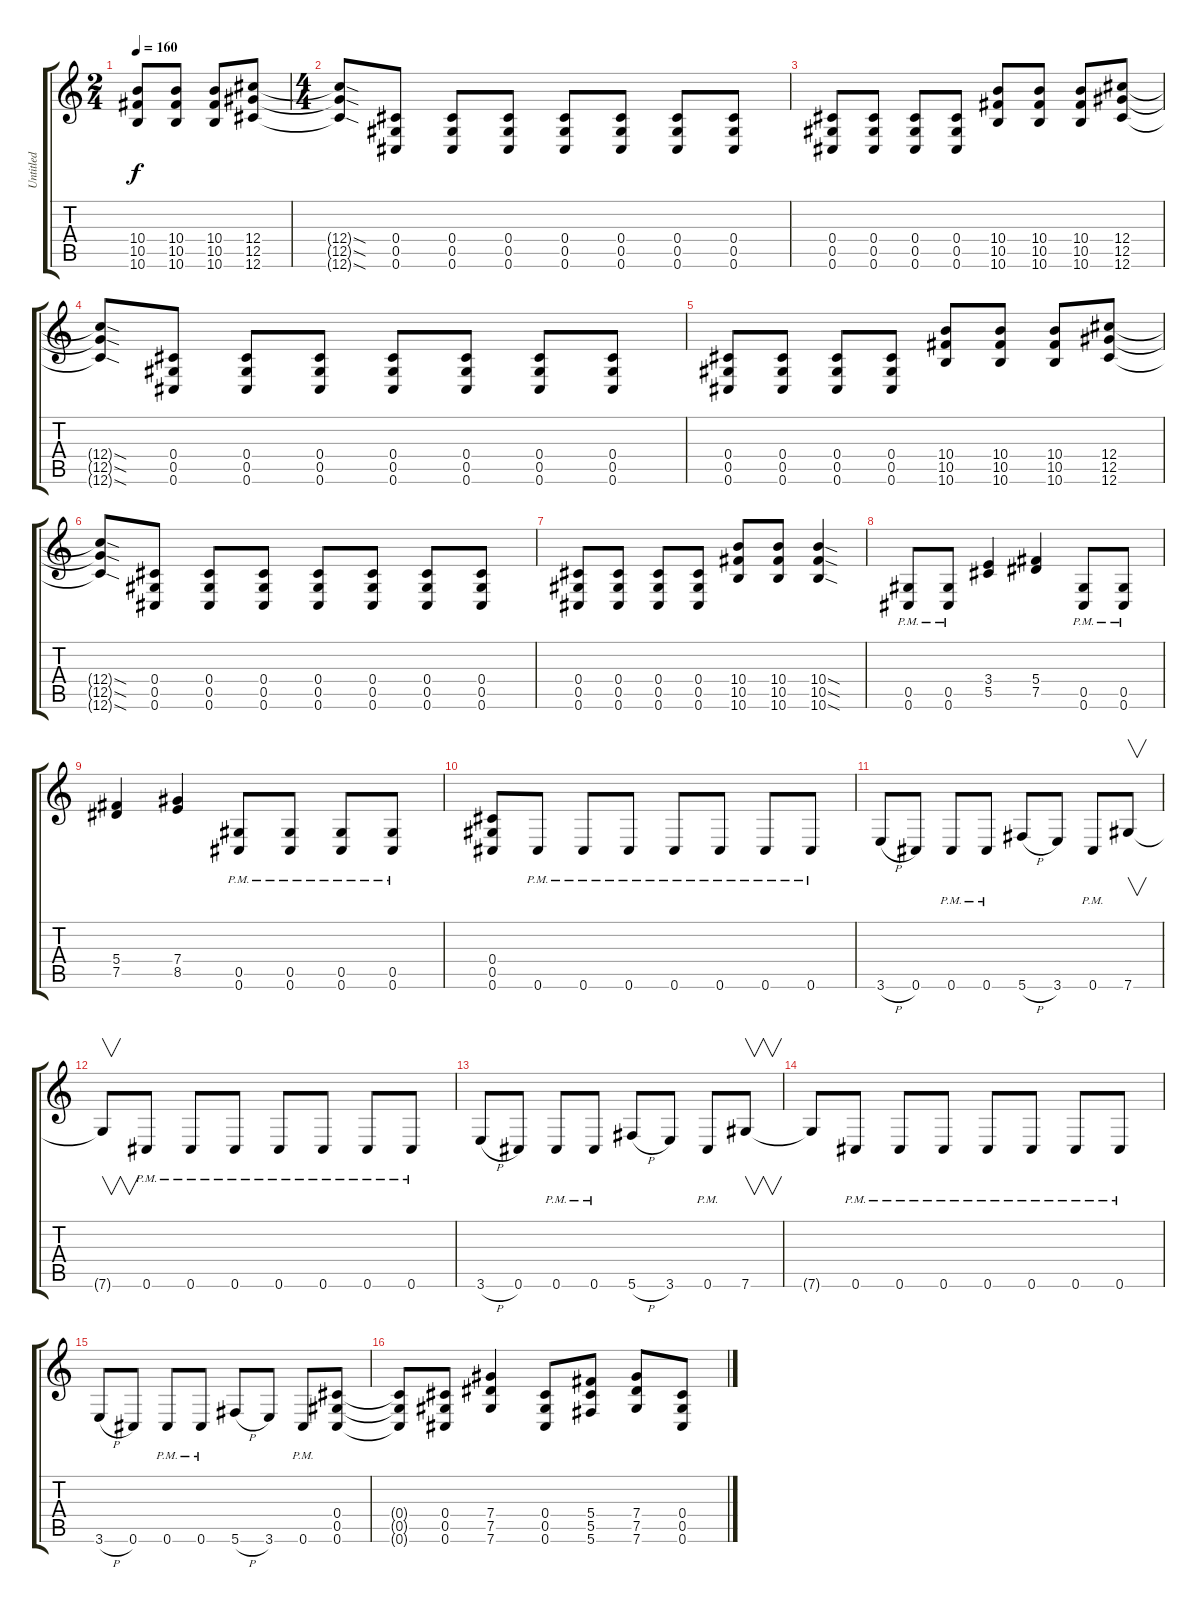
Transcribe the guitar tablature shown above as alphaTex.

\track ("Untitled" "Untitled") {instrument distortionguitar}
\staff {score tabs}
\tuning (Eb4 Bb3 Gb3 Db3 Ab2 Db2) {hide}
\ts (2 4)
\tempo 160
\clef g2
\ks c
(10.4 10.5 10.6).8{dy f instrument distortionguitar} (10.4 10.5 10.6).8 (10.4 10.5 10.6).8 (12.4 12.5 12.6).8 |
\ts (4 4)
(12.4{sod t} 12.5{sod t} 12.6{sod t}).8 (0.4 0.5 0.6).8 (0.4 0.5 0.6).8 (0.4 0.5 0.6).8 (0.4 0.5 0.6).8 (0.4 0.5 0.6).8 (0.4 0.5 0.6).8 (0.4 0.5 0.6).8 |
(0.4 0.5 0.6).8 (0.4 0.5 0.6).8 (0.4 0.5 0.6).8 (0.4 0.5 0.6).8 (10.4 10.5 10.6).8 (10.4 10.5 10.6).8 (10.4 10.5 10.6).8 (12.4 12.5 12.6).8 |
(12.4{sod t} 12.5{sod t} 12.6{sod t}).8 (0.4 0.5 0.6).8 (0.4 0.5 0.6).8 (0.4 0.5 0.6).8 (0.4 0.5 0.6).8 (0.4 0.5 0.6).8 (0.4 0.5 0.6).8 (0.4 0.5 0.6).8 |
(0.4 0.5 0.6).8 (0.4 0.5 0.6).8 (0.4 0.5 0.6).8 (0.4 0.5 0.6).8 (10.4 10.5 10.6).8 (10.4 10.5 10.6).8 (10.4 10.5 10.6).8 (12.4 12.5 12.6).8 |
(12.4{sod t} 12.5{sod t} 12.6{sod t}).8 (0.4 0.5 0.6).8 (0.4 0.5 0.6).8 (0.4 0.5 0.6).8 (0.4 0.5 0.6).8 (0.4 0.5 0.6).8 (0.4 0.5 0.6).8 (0.4 0.5 0.6).8 |
(0.4 0.5 0.6).8 (0.4 0.5 0.6).8 (0.4 0.5 0.6).8 (0.4 0.5 0.6).8 (10.4 10.5 10.6).8 (10.4 10.5 10.6).8 (10.4{sod} 10.5{sod} 10.6{sod}).4 |
(0.5{pm} 0.6{pm}).8 (0.5{pm} 0.6{pm}).8 (3.4 5.5).4 (5.4 7.5).4 (0.5{pm} 0.6{pm}).8 (0.5{pm} 0.6{pm}).8 |
(5.4 7.5).4 (7.4 8.5).4 (0.5{pm} 0.6{pm}).8 (0.5{pm} 0.6{pm}).8 (0.5{pm} 0.6{pm}).8 (0.5{pm} 0.6{pm}).8 |
(0.4 0.5 0.6).8 0.6{pm}.8 0.6{pm}.8 0.6{pm}.8 0.6{pm}.8 0.6{pm}.8 0.6{pm}.8 0.6{pm}.8 |
3.6{h}.8 0.6.8 0.6{pm}.8 0.6{pm}.8 5.6{h}.8 3.6.8 0.6{pm}.8 7.6.8{v} |
7.6{t}.8{v} 0.6{pm}.8 0.6{pm}.8 0.6{pm}.8 0.6{pm}.8 0.6{pm}.8 0.6{pm}.8 0.6{pm}.8 |
3.6{h}.8 0.6.8 0.6{pm}.8 0.6{pm}.8 5.6{h}.8 3.6.8 0.6{pm}.8 7.6.8{v} |
7.6{t}.8 0.6{pm}.8 0.6{pm}.8 0.6{pm}.8 0.6{pm}.8 0.6{pm}.8 0.6{pm}.8 0.6{pm}.8 |
3.6{h}.8 0.6.8 0.6{pm}.8 0.6{pm}.8 5.6{h}.8 3.6.8 0.6{pm}.8 (0.4 0.5 0.6).8 |
(0.4{t} 0.5{t} 0.6{t}).8 (0.4 0.5 0.6).8 (7.4 7.5 7.6).4 (0.4 0.5 0.6).8 (5.4 5.5 5.6).8 (7.4 7.5 7.6).8 (0.4 0.5 0.6).8
